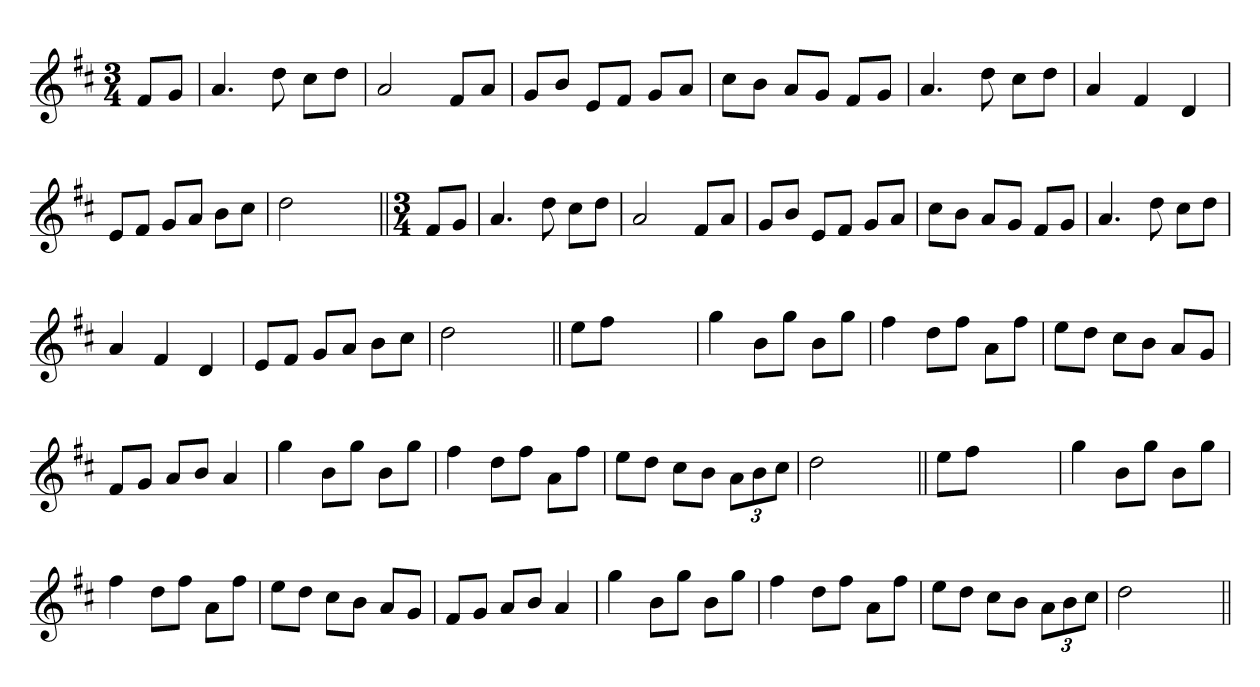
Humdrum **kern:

**kern
*part1
*staff1
*clefG2
*k[f#c#]
*D:
*M3/4
=1
8f#L
8gJ
=
4.a
8dd
8cc#L
8ddJ
=
2a
8f#L
8aJ
=
8gL
8bJ
8eL
8f#J
8gL
8aJ
=
8cc#L
8bJ
8aL
8gJ
8f#L
8gJ
=
4.a
8dd
8cc#L
8ddJ
=
4a
4f#
4d
=
8eL
8f#J
8gL
8aJ
8bL
8cc#J
=
2dd
4ryy
=||
*M3/4
8f#L
8gJ
=
4.a
8dd
8cc#L
8ddJ
=
2a
8f#L
8aJ
=
8gL
8bJ
8eL
8f#J
8gL
8aJ
=
8cc#L
8bJ
8aL
8gJ
8f#L
8gJ
=
4.a
8dd
8cc#L
8ddJ
=
4a
4f#
4d
=
8eL
8f#J
8gL
8aJ
8bL
8cc#J
=
2dd
4ryy
=||
8eeL
8ff#J
2ryy
=
4gg
8bL
8ggJ
8bL
8ggJ
=
4ff#
8ddL
8ff#J
8aL
8ff#J
=
8eeL
8ddJ
8cc#L
8bJ
8aL
8gJ
=
8f#L
8gJ
8aL
8bJ
4a
=
4gg
8bL
8ggJ
8bL
8ggJ
=
4ff#
8ddL
8ff#J
8aL
8ff#J
=
8eeL
8ddJ
8cc#L
8bJ
12aL
12b
12cc#J
=
2dd
4ryy
=||
8eeL
8ff#J
2ryy
=
4gg
8bL
8ggJ
8bL
8ggJ
=
4ff#
8ddL
8ff#J
8aL
8ff#J
=
8eeL
8ddJ
8cc#L
8bJ
8aL
8gJ
=
8f#L
8gJ
8aL
8bJ
4a
=
4gg
8bL
8ggJ
8bL
8ggJ
=
4ff#
8ddL
8ff#J
8aL
8ff#J
=
8eeL
8ddJ
8cc#L
8bJ
12aL
12b
12cc#J
=
2dd
4ryy
=||
*-
